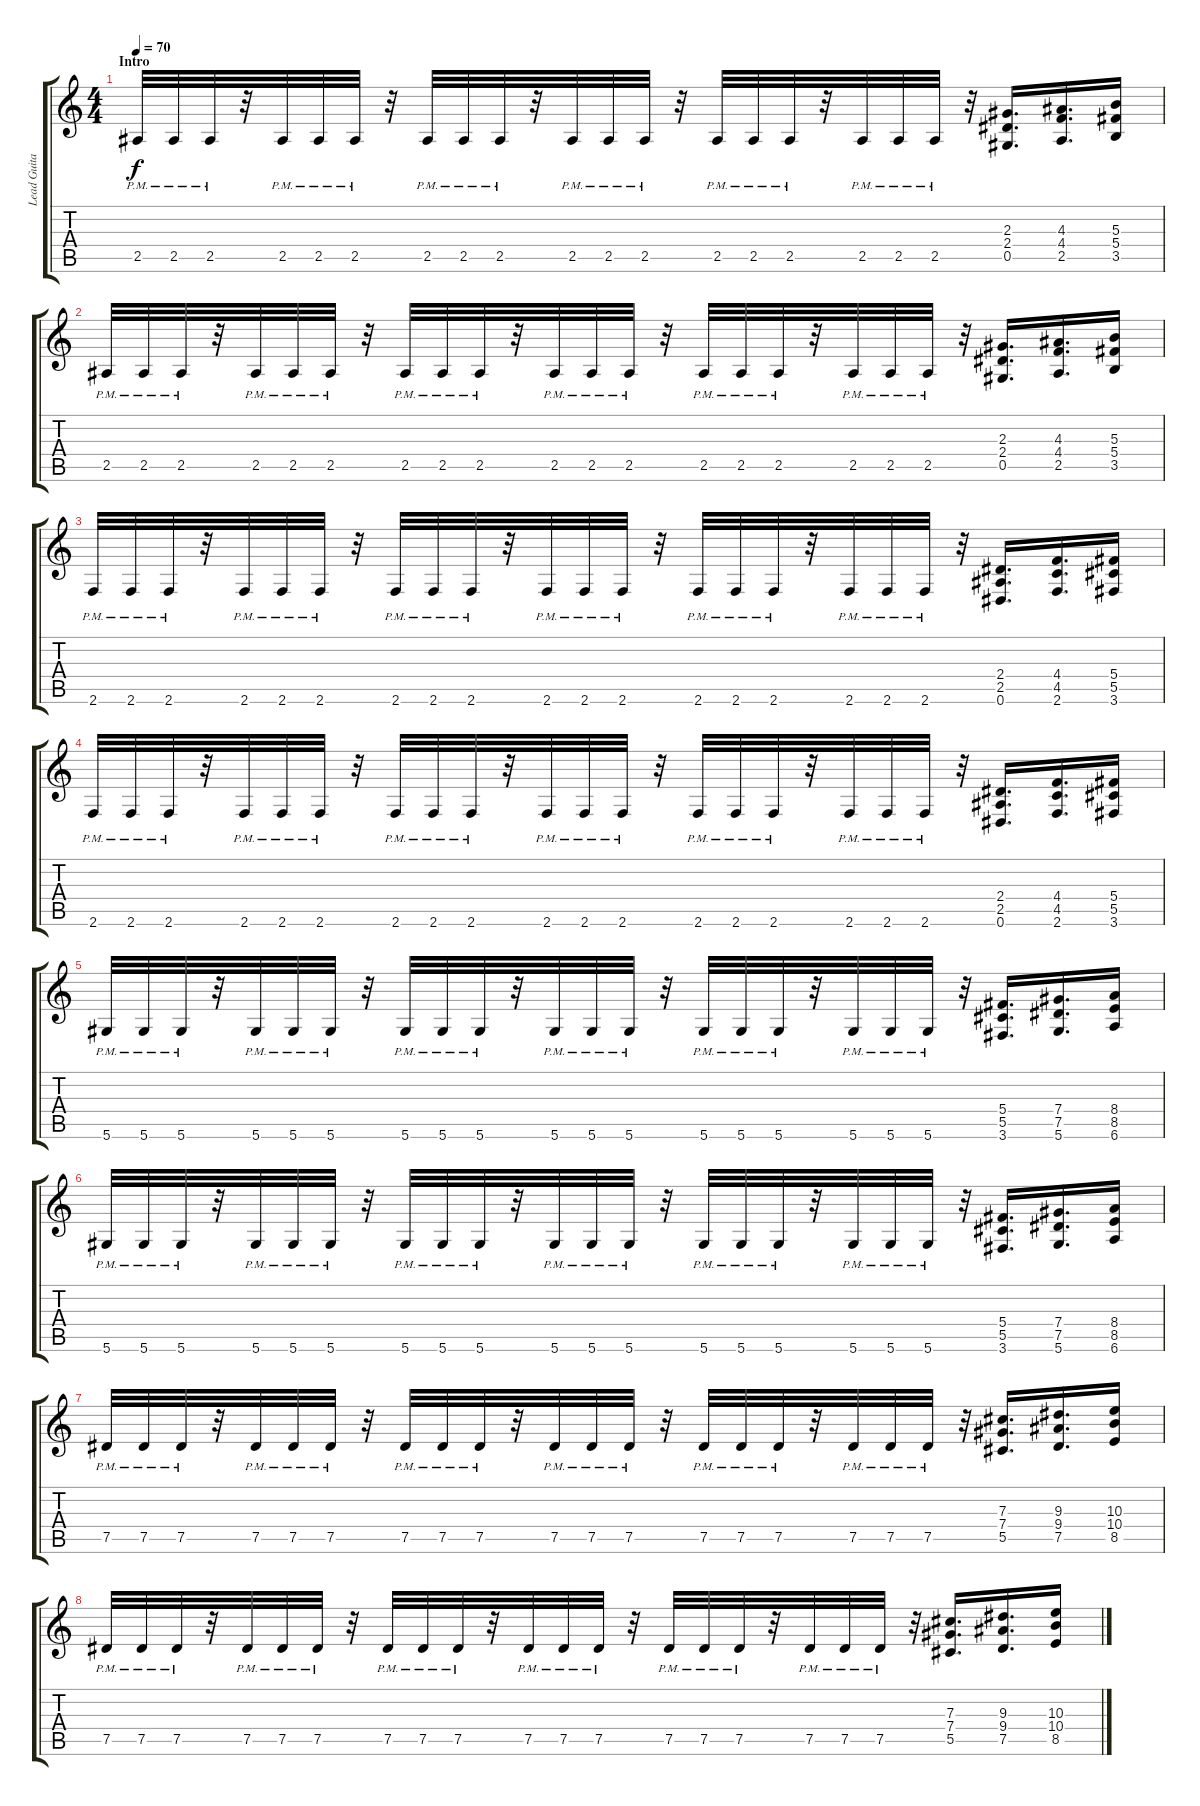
\track ("Lead Guitar" "Lead Guita") {instrument distortionguitar}
\staff {score tabs}
\tuning (Eb4 Bb3 Gb3 Db3 Ab2 Eb2) {hide}
\ts (4 4)
\section ("" "Intro")
\tempo 70
\clef g2
\ks c
2.5{pm}.32{dy f instrument distortionguitar} 2.5{pm}.32 2.5{pm}.32 r.32 2.5{pm}.32 2.5{pm}.32 2.5{pm}.32 r.32 2.5{pm}.32 2.5{pm}.32 2.5{pm}.32 r.32 2.5{pm}.32 2.5{pm}.32 2.5{pm}.32 r.32 2.5{pm}.32 2.5{pm}.32 2.5{pm}.32 r.32 2.5{pm}.32 2.5{pm}.32 2.5{pm}.32 r.32 (2.3 2.4 0.5).16{d} (4.3 4.4 2.5).16{d} (5.3 5.4 3.5).16 |
2.5{pm}.32 2.5{pm}.32 2.5{pm}.32 r.32 2.5{pm}.32 2.5{pm}.32 2.5{pm}.32 r.32 2.5{pm}.32 2.5{pm}.32 2.5{pm}.32 r.32 2.5{pm}.32 2.5{pm}.32 2.5{pm}.32 r.32 2.5{pm}.32 2.5{pm}.32 2.5{pm}.32 r.32 2.5{pm}.32 2.5{pm}.32 2.5{pm}.32 r.32 (2.3 2.4 0.5).16{d} (4.3 4.4 2.5).16{d} (5.3 5.4 3.5).16 |
2.6{pm}.32 2.6{pm}.32 2.6{pm}.32 r.32 2.6{pm}.32 2.6{pm}.32 2.6{pm}.32 r.32 2.6{pm}.32 2.6{pm}.32 2.6{pm}.32 r.32 2.6{pm}.32 2.6{pm}.32 2.6{pm}.32 r.32 2.6{pm}.32 2.6{pm}.32 2.6{pm}.32 r.32 2.6{pm}.32 2.6{pm}.32 2.6{pm}.32 r.32 (2.4 2.5 0.6).16{d} (4.4 4.5 2.6).16{d} (5.4 5.5 3.6).16 |
2.6{pm}.32 2.6{pm}.32 2.6{pm}.32 r.32 2.6{pm}.32 2.6{pm}.32 2.6{pm}.32 r.32 2.6{pm}.32 2.6{pm}.32 2.6{pm}.32 r.32 2.6{pm}.32 2.6{pm}.32 2.6{pm}.32 r.32 2.6{pm}.32 2.6{pm}.32 2.6{pm}.32 r.32 2.6{pm}.32 2.6{pm}.32 2.6{pm}.32 r.32 (2.4 2.5 0.6).16{d} (4.4 4.5 2.6).16{d} (5.4 5.5 3.6).16 |
5.6{pm}.32 5.6{pm}.32 5.6{pm}.32 r.32 5.6{pm}.32 5.6{pm}.32 5.6{pm}.32 r.32 5.6{pm}.32 5.6{pm}.32 5.6{pm}.32 r.32 5.6{pm}.32 5.6{pm}.32 5.6{pm}.32 r.32 5.6{pm}.32 5.6{pm}.32 5.6{pm}.32 r.32 5.6{pm}.32 5.6{pm}.32 5.6{pm}.32 r.32 (5.4 5.5 3.6).16{d} (7.4 7.5 5.6).16{d} (8.4 8.5 6.6).16 |
5.6{pm}.32 5.6{pm}.32 5.6{pm}.32 r.32 5.6{pm}.32 5.6{pm}.32 5.6{pm}.32 r.32 5.6{pm}.32 5.6{pm}.32 5.6{pm}.32 r.32 5.6{pm}.32 5.6{pm}.32 5.6{pm}.32 r.32 5.6{pm}.32 5.6{pm}.32 5.6{pm}.32 r.32 5.6{pm}.32 5.6{pm}.32 5.6{pm}.32 r.32 (5.4 5.5 3.6).16{d} (7.4 7.5 5.6).16{d} (8.4 8.5 6.6).16 |
7.5{pm}.32 7.5{pm}.32 7.5{pm}.32 r.32 7.5{pm}.32 7.5{pm}.32 7.5{pm}.32 r.32 7.5{pm}.32 7.5{pm}.32 7.5{pm}.32 r.32 7.5{pm}.32 7.5{pm}.32 7.5{pm}.32 r.32 7.5{pm}.32 7.5{pm}.32 7.5{pm}.32 r.32 7.5{pm}.32 7.5{pm}.32 7.5{pm}.32 r.32 (7.3 7.4 5.5).16{d} (9.3 9.4 7.5).16{d} (10.3 10.4 8.5).16 |
7.5{pm}.32 7.5{pm}.32 7.5{pm}.32 r.32 7.5{pm}.32 7.5{pm}.32 7.5{pm}.32 r.32 7.5{pm}.32 7.5{pm}.32 7.5{pm}.32 r.32 7.5{pm}.32 7.5{pm}.32 7.5{pm}.32 r.32 7.5{pm}.32 7.5{pm}.32 7.5{pm}.32 r.32 7.5{pm}.32 7.5{pm}.32 7.5{pm}.32 r.32 (7.3 7.4 5.5).16{d} (9.3 9.4 7.5).16{d} (10.3 10.4 8.5).16
